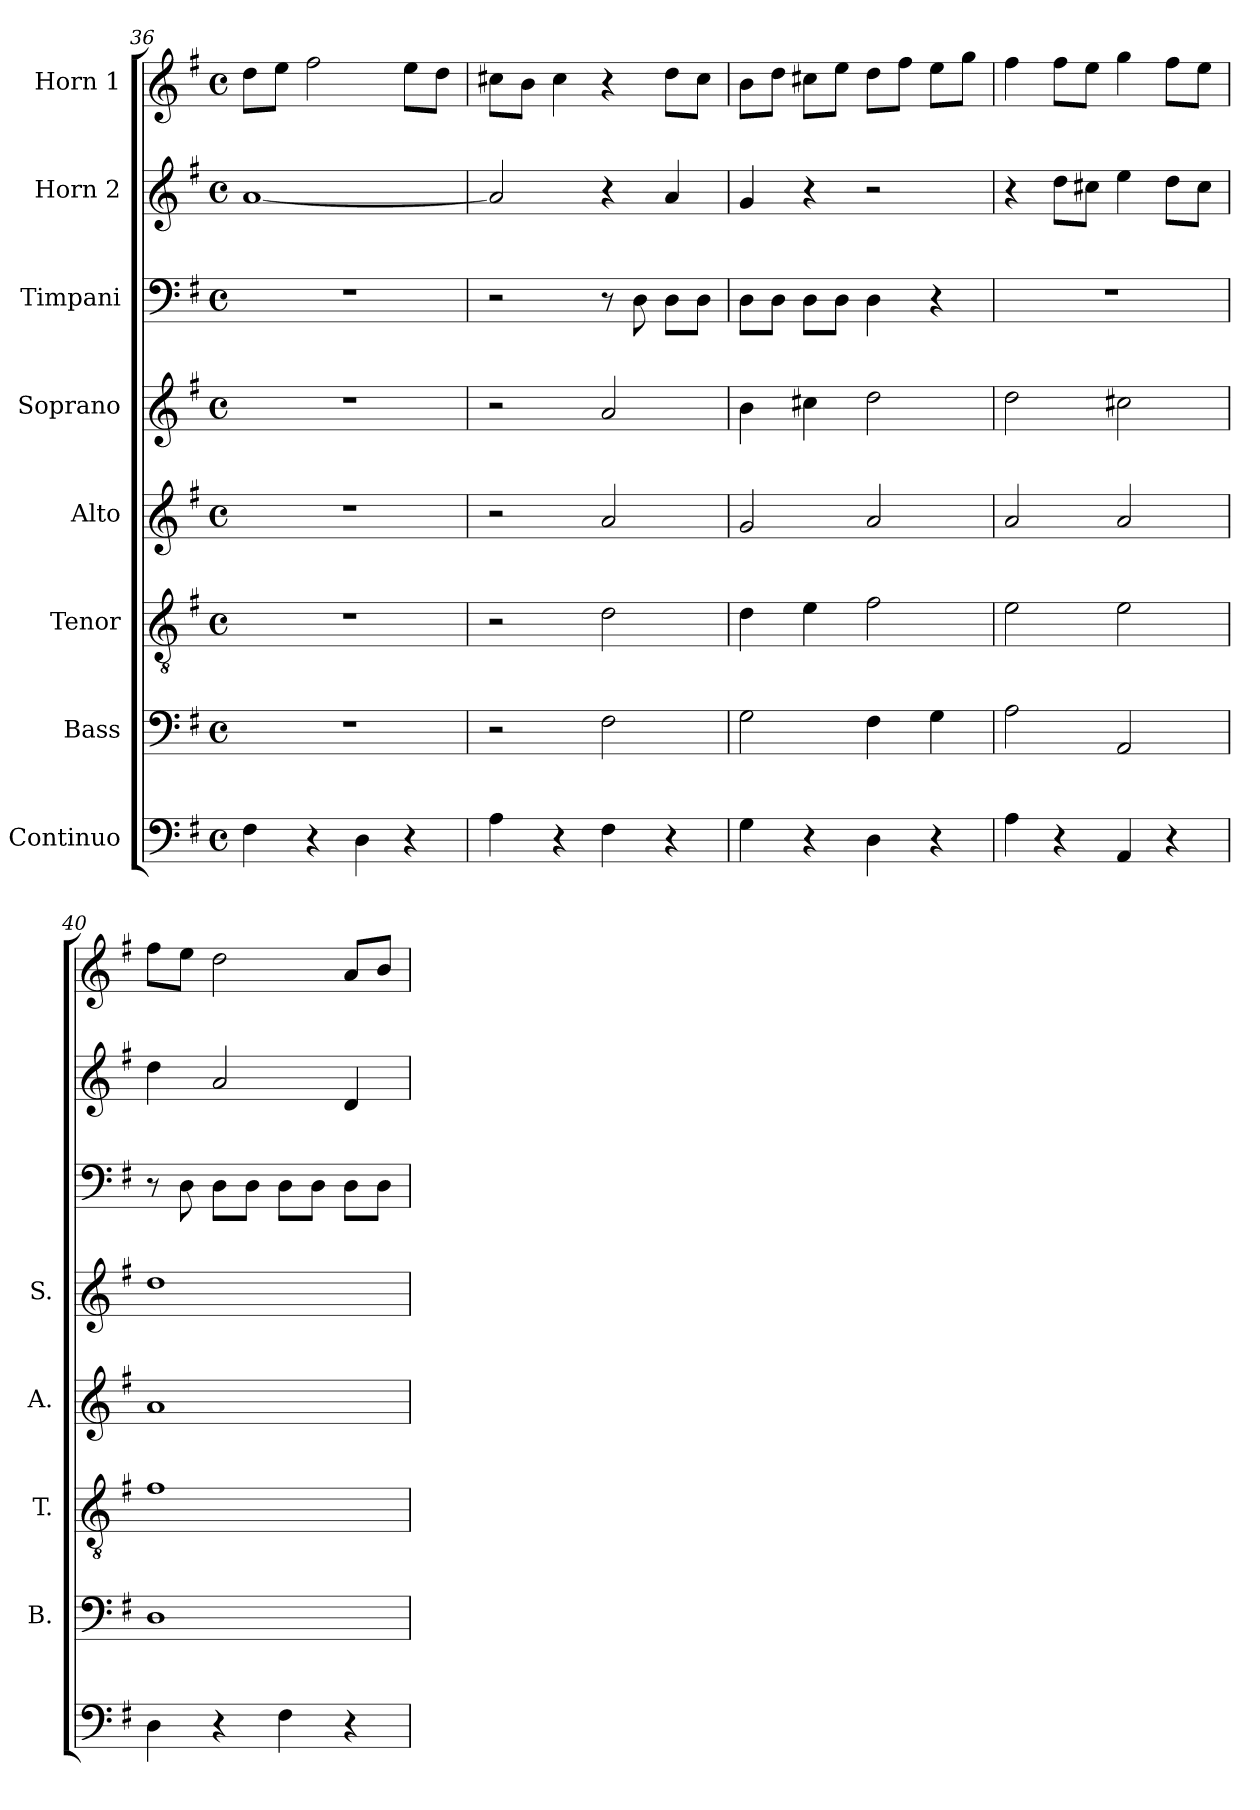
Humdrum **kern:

**kern	**kern	**kern	**kern	**kern	**kern	**kern	**kern
*part8	*part7	*part6	*part5	*part4	*part3	*part2	*part1
*staff8	*staff7	*staff6	*staff5	*staff4	*staff3	*staff2	*staff1
*I"Continuo	*I"Bass	*I"Tenor	*I"Alto	*I"Soprano	*I"Timpani	*I"Horn 2	*I"Horn 1
*	*I'B.	*I'T.	*I'A.	*I'S.	*	*	*
!!LO:LB:g=z
*clefF4	*clefF4	*clefGv2	*clefG2	*clefG2	*clefF4	*clefG2	*clefG2
*k[f#]	*k[f#]	*k[f#]	*k[f#]	*k[f#]	*k[f#]	*k[f#]	*k[f#]
*G:	*G:	*G:	*G:	*G:	*G:	*G:	*G:
*M4/4	*M4/4	*M4/4	*M4/4	*M4/4	*M4/4	*M4/4	*M4/4
*met(c)	*met(c)	*met(c)	*met(c)	*met(c)	*met(c)	*met(c)	*met(c)
=36	=36	=36	=36	=36	=36	=36	=36
4F#\	1r	1r	1r	1r	1r	[1a	8dd\L
.	.	.	.	.	.	.	8ee\J
4r	.	.	.	.	.	.	2ff#\
4D\	.	.	.	.	.	.	.
4r	.	.	.	.	.	.	8ee\L
.	.	.	.	.	.	.	8dd\J
=37	=37	=37	=37	=37	=37	=37	=37
4A\	2r	2r	2r	2r	2r	2a/]	8cc#X\L
.	.	.	.	.	.	.	8b\J
4r	.	.	.	.	.	.	4cc#\
4F#\	2F#\	2d\	2a/	2a/	8r	4r	4r
.	.	.	.	.	8D\	.	.
4r	.	.	.	.	8D\L	4a/	8dd\L
.	.	.	.	.	8D\J	.	8cc#\J
=38	=38	=38	=38	=38	=38	=38	=38
4G\	2G\	4d\	2g/	4b\	8D\L	4g/	8b\L
.	.	.	.	.	8D\J	.	8dd\J
4r	.	4e\	.	4cc#X\	8D\L	4r	8cc#X\L
.	.	.	.	.	8D\J	.	8ee\J
4D\	4F#\	2f#\	2a/	2dd\	4D\	2r	8dd\L
.	.	.	.	.	.	.	8ff#\J
4r	4G\	.	.	.	4r	.	8ee\L
.	.	.	.	.	.	.	8gg\J
=39	=39	=39	=39	=39	=39	=39	=39
4A\	2A\	2e\	2a/	2dd\	1r	4r	4ff#\
4r	.	.	.	.	.	8dd\L	8ff#\L
.	.	.	.	.	.	8cc#X\J	8ee\J
4AA/	2AA/	2e\	2a/	2cc#X\	.	4ee\	4gg\
4r	.	.	.	.	.	8dd\L	8ff#\L
.	.	.	.	.	.	8cc#\J	8ee\J
=40	=40	=40	=40	=40	=40	=40	=40
4D\	1D	1f#	1a	1dd	8r	4dd\	8ff#\L
.	.	.	.	.	8D\	.	8ee\J
4r	.	.	.	.	8D\L	2a/	2dd\
.	.	.	.	.	8D\J	.	.
4F#\	.	.	.	.	8D\L	.	.
.	.	.	.	.	8D\J	.	.
4r	.	.	.	.	8D\L	4d/	8a/L
.	.	.	.	.	8D\J	.	8b/J
=	=	=	=	=	=	=	=
*-	*-	*-	*-	*-	*-	*-	*-
